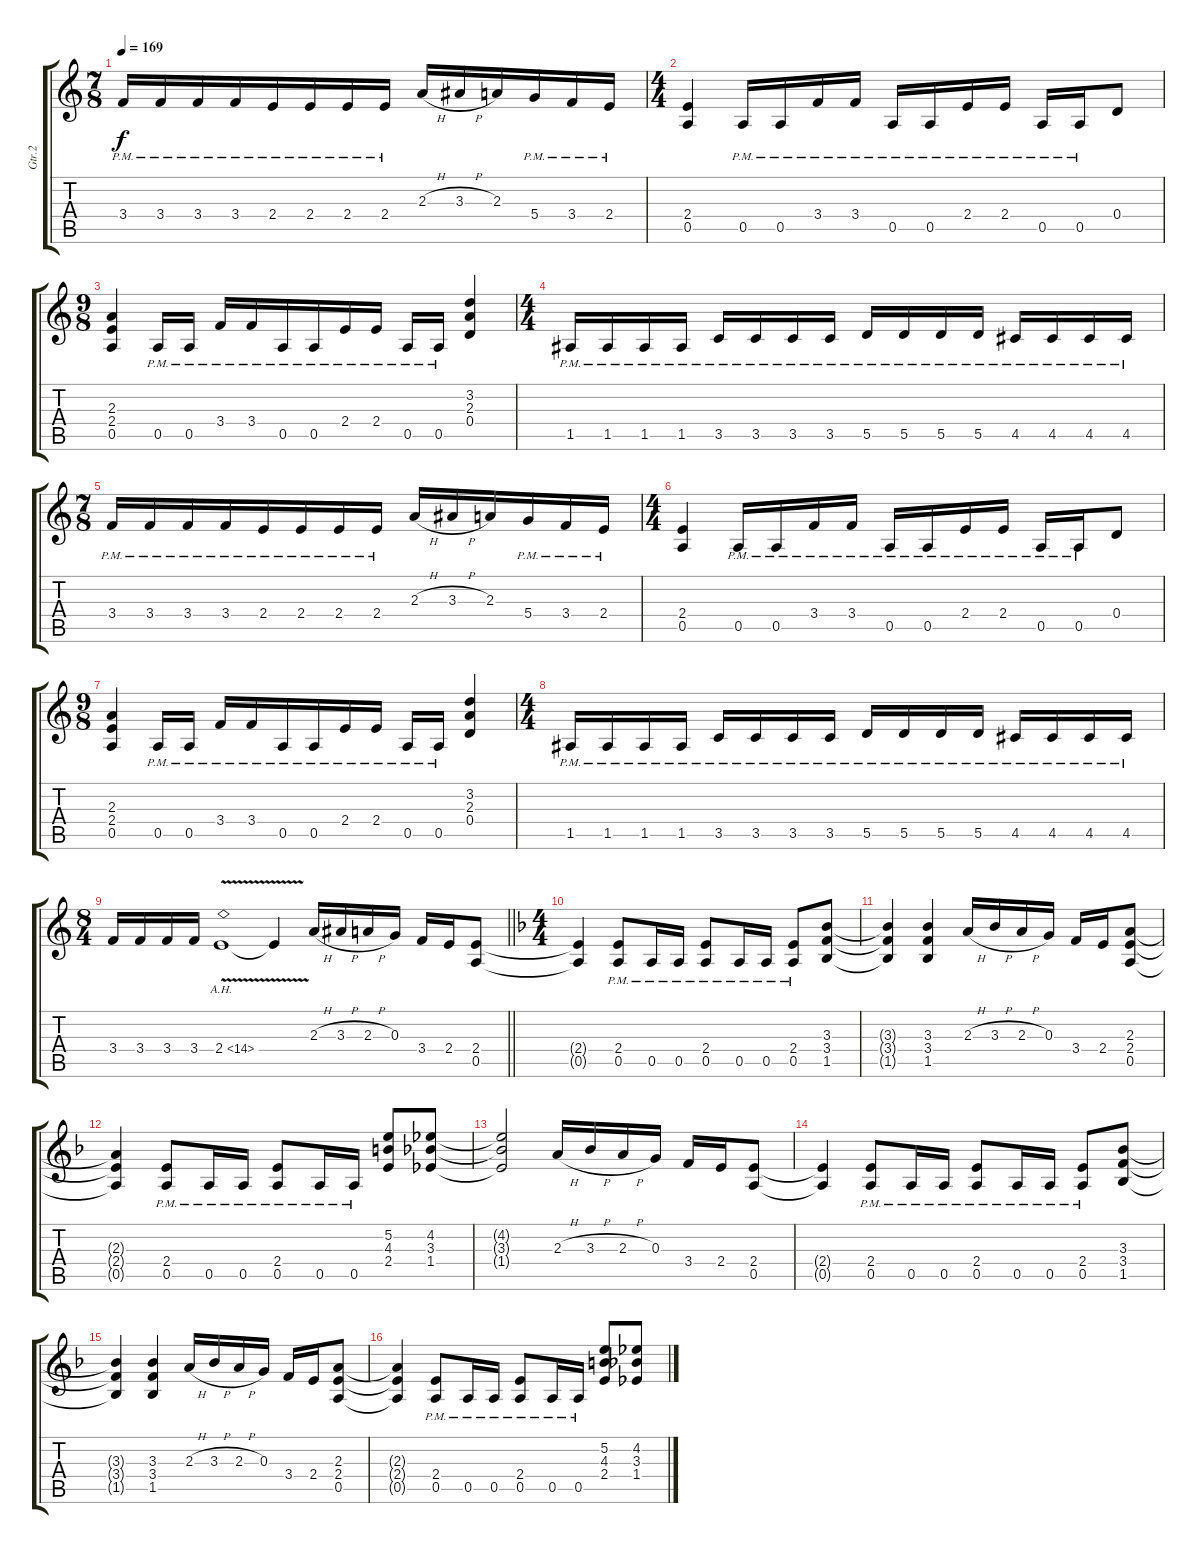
\track ("Gtr.2" "Gtr.2") {instrument distortionguitar}
\staff {score tabs}
\tuning (E4 B3 G3 D3 A2 E2) {hide}
\ts (7 8)
\tempo 169
\clef g2
\ks c
3.4{pm}.16{dy f} 3.4{pm}.16 3.4{pm}.16 3.4{pm}.16 2.4{pm}.16 2.4{pm}.16 2.4{pm}.16 2.4{pm}.16 2.3{h}.16 3.3{h}.16 2.3.16 5.4{pm}.16 3.4{pm}.16 2.4{pm}.16 |
\ts (4 4)
(2.4 0.5).4 0.5{pm}.16 0.5{pm}.16 3.4{pm}.16 3.4{pm}.16 0.5{pm}.16 0.5{pm}.16 2.4{pm}.16 2.4{pm}.16 0.5{pm}.16 0.5{pm}.16 0.4.8 |
\ts (9 8)
(2.3 2.4 0.5).4 0.5{pm}.16 0.5{pm}.16 3.4{pm}.16 3.4{pm}.16 0.5{pm}.16 0.5{pm}.16 2.4{pm}.16 2.4{pm}.16 0.5{pm}.16 0.5{pm}.16 (3.2 2.3 0.4).4 |
\ts (4 4)
1.5{pm}.16 1.5{pm}.16 1.5{pm}.16 1.5{pm}.16 3.5{pm}.16 3.5{pm}.16 3.5{pm}.16 3.5{pm}.16 5.5{pm}.16 5.5{pm}.16 5.5{pm}.16 5.5{pm}.16 4.5{pm}.16 4.5{pm}.16 4.5{pm}.16 4.5{pm}.16 |
\ts (7 8)
3.4{pm}.16 3.4{pm}.16 3.4{pm}.16 3.4{pm}.16 2.4{pm}.16 2.4{pm}.16 2.4{pm}.16 2.4{pm}.16 2.3{h}.16 3.3{h}.16 2.3.16 5.4{pm}.16 3.4{pm}.16 2.4{pm}.16 |
\ts (4 4)
(2.4 0.5).4 0.5{pm}.16 0.5{pm}.16 3.4{pm}.16 3.4{pm}.16 0.5{pm}.16 0.5{pm}.16 2.4{pm}.16 2.4{pm}.16 0.5{pm}.16 0.5{pm}.16 0.4.8 |
\ts (9 8)
(2.3 2.4 0.5).4 0.5{pm}.16 0.5{pm}.16 3.4{pm}.16 3.4{pm}.16 0.5{pm}.16 0.5{pm}.16 2.4{pm}.16 2.4{pm}.16 0.5{pm}.16 0.5{pm}.16 (3.2 2.3 0.4).4 |
\ts (4 4)
1.5{pm}.16 1.5{pm}.16 1.5{pm}.16 1.5{pm}.16 3.5{pm}.16 3.5{pm}.16 3.5{pm}.16 3.5{pm}.16 5.5{pm}.16 5.5{pm}.16 5.5{pm}.16 5.5{pm}.16 4.5{pm}.16 4.5{pm}.16 4.5{pm}.16 4.5{pm}.16 |
\ts (8 4)
\barLineRight lightlight
3.4.16 3.4.16 3.4.16 3.4.16 2.4{ah 12 v}.1 2.4{t}.4 2.3{h}.16 3.3{h}.16 2.3{h}.16 0.3.16 3.4.16 2.4.16 (2.4 0.5).8 |
\ts (4 4)
\ks f
(2.4{t} 0.5{t}).4 (2.4{pm} 0.5{pm}).8 0.5{pm}.16 0.5{pm}.16 (2.4{pm} 0.5{pm}).8 0.5{pm}.16 0.5{pm}.16 (2.4{pm} 0.5{pm}).8 (3.3 3.4 1.5).8 |
(3.3{t} 3.4{t} 1.5{t}).4 (3.3 3.4 1.5).4 2.3{h}.16 3.3{h}.16 2.3{h}.16 0.3.16 3.4.16 2.4.16 (2.3 2.4 0.5).8 |
(2.3{t} 2.4{t} 0.5{t}).4 (2.4{pm} 0.5{pm}).8 0.5{pm}.16 0.5{pm}.16 (2.4{pm} 0.5{pm}).8 0.5{pm}.16 0.5{pm}.16 (5.2 4.3 2.4).8 (4.2 3.3 1.4).8 |
(4.2{t} 3.3{t} 1.4{t}).2 2.3{h}.16 3.3{h}.16 2.3{h}.16 0.3.16 3.4.16 2.4.16 (2.4 0.5).8 |
(2.4{t} 0.5{t}).4 (2.4{pm} 0.5{pm}).8 0.5{pm}.16 0.5{pm}.16 (2.4{pm} 0.5{pm}).8 0.5{pm}.16 0.5{pm}.16 (2.4{pm} 0.5{pm}).8 (3.3 3.4 1.5).8 |
(3.3{t} 3.4{t} 1.5{t}).4 (3.3 3.4 1.5).4 2.3{h}.16 3.3{h}.16 2.3{h}.16 0.3.16 3.4.16 2.4.16 (2.3 2.4 0.5).8 |
(2.3{t} 2.4{t} 0.5{t}).4 (2.4{pm} 0.5{pm}).8 0.5{pm}.16 0.5{pm}.16 (2.4{pm} 0.5{pm}).8 0.5{pm}.16 0.5{pm}.16 (5.2 4.3 2.4).8 (4.2 3.3 1.4).8
